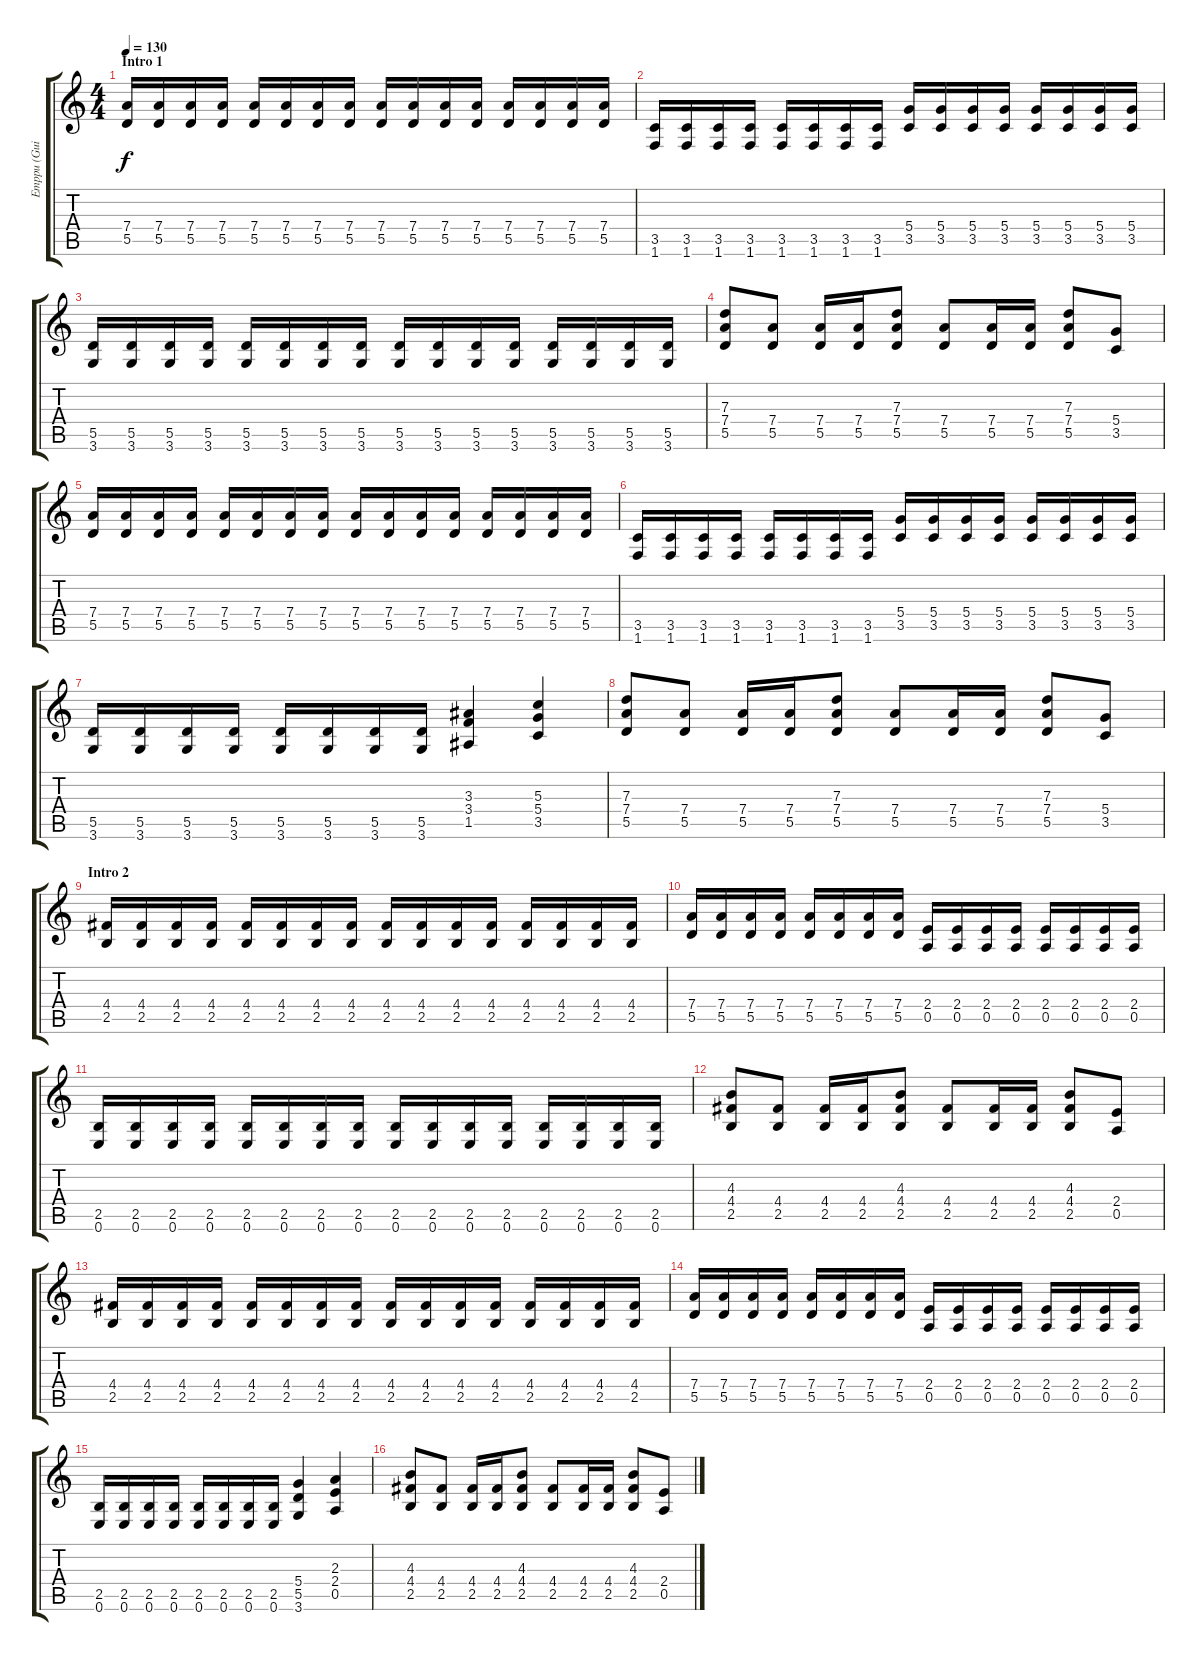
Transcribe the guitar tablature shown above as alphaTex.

\track ("Emppu (Guitar)" "Emppu (Gui") {instrument distortionguitar}
\staff {score tabs}
\tuning (E4 B3 G3 D3 A2 E2) {hide}
\ts (4 4)
\section ("" "Intro 1")
\tempo 130
\clef g2
\ks c
(7.4 5.5).16{dy f instrument distortionguitar} (7.4 5.5).16 (7.4 5.5).16 (7.4 5.5).16 (7.4 5.5).16 (7.4 5.5).16 (7.4 5.5).16 (7.4 5.5).16 (7.4 5.5).16 (7.4 5.5).16 (7.4 5.5).16 (7.4 5.5).16 (7.4 5.5).16 (7.4 5.5).16 (7.4 5.5).16 (7.4 5.5).16 |
(3.5 1.6).16 (3.5 1.6).16 (3.5 1.6).16 (3.5 1.6).16 (3.5 1.6).16 (3.5 1.6).16 (3.5 1.6).16 (3.5 1.6).16 (5.4 3.5).16 (5.4 3.5).16 (5.4 3.5).16 (5.4 3.5).16 (5.4 3.5).16 (5.4 3.5).16 (5.4 3.5).16 (5.4 3.5).16 |
(5.5 3.6).16 (5.5 3.6).16 (5.5 3.6).16 (5.5 3.6).16 (5.5 3.6).16 (5.5 3.6).16 (5.5 3.6).16 (5.5 3.6).16 (5.5 3.6).16 (5.5 3.6).16 (5.5 3.6).16 (5.5 3.6).16 (5.5 3.6).16 (5.5 3.6).16 (5.5 3.6).16 (5.5 3.6).16 |
(7.3 7.4 5.5).8 (7.4 5.5).8 (7.4 5.5).16 (7.4 5.5).16 (7.3 7.4 5.5).8 (7.4 5.5).8 (7.4 5.5).16 (7.4 5.5).16 (7.3 7.4 5.5).8 (5.4 3.5).8 |
(7.4 5.5).16 (7.4 5.5).16 (7.4 5.5).16 (7.4 5.5).16 (7.4 5.5).16 (7.4 5.5).16 (7.4 5.5).16 (7.4 5.5).16 (7.4 5.5).16 (7.4 5.5).16 (7.4 5.5).16 (7.4 5.5).16 (7.4 5.5).16 (7.4 5.5).16 (7.4 5.5).16 (7.4 5.5).16 |
(3.5 1.6).16 (3.5 1.6).16 (3.5 1.6).16 (3.5 1.6).16 (3.5 1.6).16 (3.5 1.6).16 (3.5 1.6).16 (3.5 1.6).16 (5.4 3.5).16 (5.4 3.5).16 (5.4 3.5).16 (5.4 3.5).16 (5.4 3.5).16 (5.4 3.5).16 (5.4 3.5).16 (5.4 3.5).16 |
(5.5 3.6).16 (5.5 3.6).16 (5.5 3.6).16 (5.5 3.6).16 (5.5 3.6).16 (5.5 3.6).16 (5.5 3.6).16 (5.5 3.6).16 (3.3 3.4 1.5).4 (5.3 5.4 3.5).4 |
(7.3 7.4 5.5).8 (7.4 5.5).8 (7.4 5.5).16 (7.4 5.5).16 (7.3 7.4 5.5).8 (7.4 5.5).8 (7.4 5.5).16 (7.4 5.5).16 (7.3 7.4 5.5).8 (5.4 3.5).8 |
\section ("" "Intro 2")
(4.4 2.5).16 (4.4 2.5).16 (4.4 2.5).16 (4.4 2.5).16 (4.4 2.5).16 (4.4 2.5).16 (4.4 2.5).16 (4.4 2.5).16 (4.4 2.5).16 (4.4 2.5).16 (4.4 2.5).16 (4.4 2.5).16 (4.4 2.5).16 (4.4 2.5).16 (4.4 2.5).16 (4.4 2.5).16 |
(7.4 5.5).16 (7.4 5.5).16 (7.4 5.5).16 (7.4 5.5).16 (7.4 5.5).16 (7.4 5.5).16 (7.4 5.5).16 (7.4 5.5).16 (2.4 0.5).16 (2.4 0.5).16 (2.4 0.5).16 (2.4 0.5).16 (2.4 0.5).16 (2.4 0.5).16 (2.4 0.5).16 (2.4 0.5).16 |
(2.5 0.6).16 (2.5 0.6).16 (2.5 0.6).16 (2.5 0.6).16 (2.5 0.6).16 (2.5 0.6).16 (2.5 0.6).16 (2.5 0.6).16 (2.5 0.6).16 (2.5 0.6).16 (2.5 0.6).16 (2.5 0.6).16 (2.5 0.6).16 (2.5 0.6).16 (2.5 0.6).16 (2.5 0.6).16 |
(4.3 4.4 2.5).8 (4.4 2.5).8 (4.4 2.5).16 (4.4 2.5).16 (4.3 4.4 2.5).8 (4.4 2.5).8 (4.4 2.5).16 (4.4 2.5).16 (4.3 4.4 2.5).8 (2.4 0.5).8 |
(4.4 2.5).16 (4.4 2.5).16 (4.4 2.5).16 (4.4 2.5).16 (4.4 2.5).16 (4.4 2.5).16 (4.4 2.5).16 (4.4 2.5).16 (4.4 2.5).16 (4.4 2.5).16 (4.4 2.5).16 (4.4 2.5).16 (4.4 2.5).16 (4.4 2.5).16 (4.4 2.5).16 (4.4 2.5).16 |
(7.4 5.5).16 (7.4 5.5).16 (7.4 5.5).16 (7.4 5.5).16 (7.4 5.5).16 (7.4 5.5).16 (7.4 5.5).16 (7.4 5.5).16 (2.4 0.5).16 (2.4 0.5).16 (2.4 0.5).16 (2.4 0.5).16 (2.4 0.5).16 (2.4 0.5).16 (2.4 0.5).16 (2.4 0.5).16 |
(2.5 0.6).16 (2.5 0.6).16 (2.5 0.6).16 (2.5 0.6).16 (2.5 0.6).16 (2.5 0.6).16 (2.5 0.6).16 (2.5 0.6).16 (5.4 5.5 3.6).4 (2.3 2.4 0.5).4 |
(4.3 4.4 2.5).8 (4.4 2.5).8 (4.4 2.5).16 (4.4 2.5).16 (4.3 4.4 2.5).8 (4.4 2.5).8 (4.4 2.5).16 (4.4 2.5).16 (4.3 4.4 2.5).8 (2.4 0.5).8
